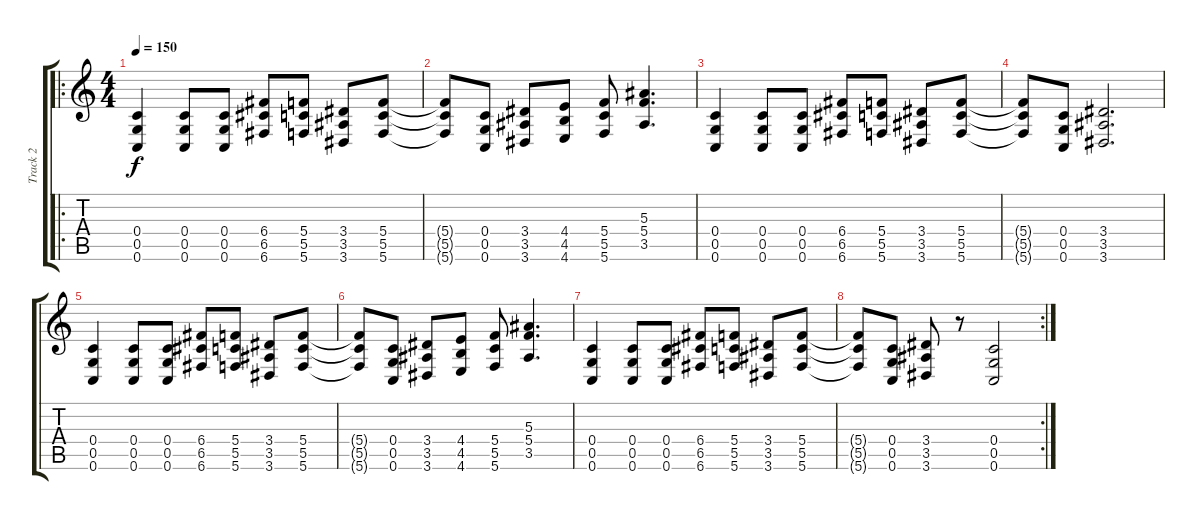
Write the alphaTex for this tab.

\track ("Track 2" "Track 2") {instrument distortionguitar}
\staff {score tabs}
\tuning (D4 A3 F3 C3 G2 C2) {hide}
\ro
\ts (4 4)
\tempo 150
\clef g2
\ks c
(0.4 0.5 0.6).4{dy f} (0.4 0.5 0.6).8 (0.4 0.5 0.6).8 (6.4 6.5 6.6).8 (5.4 5.5 5.6).8 (3.4 3.5 3.6).8 (5.4 5.5 5.6).8 |
(5.4{t} 5.5{t} 5.6{t}).8 (0.4 0.5 0.6).8 (3.4 3.5 3.6).8 (4.4 4.5 4.6).8 (5.4 5.5 5.6).8 (5.3 5.4 3.5).4{d} |
(0.4 0.5 0.6).4 (0.4 0.5 0.6).8 (0.4 0.5 0.6).8 (6.4 6.5 6.6).8 (5.4 5.5 5.6).8 (3.4 3.5 3.6).8 (5.4 5.5 5.6).8 |
(5.4{t} 5.5{t} 5.6{t}).8 (0.4 0.5 0.6).8 (3.4 3.5 3.6).2{d} |
(0.4 0.5 0.6).4 (0.4 0.5 0.6).8 (0.4 0.5 0.6).8 (6.4 6.5 6.6).8 (5.4 5.5 5.6).8 (3.4 3.5 3.6).8 (5.4 5.5 5.6).8 |
(5.4{t} 5.5{t} 5.6{t}).8 (0.4 0.5 0.6).8 (3.4 3.5 3.6).8 (4.4 4.5 4.6).8 (5.4 5.5 5.6).8 (5.3 5.4 3.5).4{d} |
(0.4 0.5 0.6).4 (0.4 0.5 0.6).8 (0.4 0.5 0.6).8 (6.4 6.5 6.6).8 (5.4 5.5 5.6).8 (3.4 3.5 3.6).8 (5.4 5.5 5.6).8 |
\rc 2
(5.4{t} 5.5{t} 5.6{t}).8 (0.4 0.5 0.6).8 (3.4 3.5 3.6).8 r.8 (0.4 0.5 0.6).2
